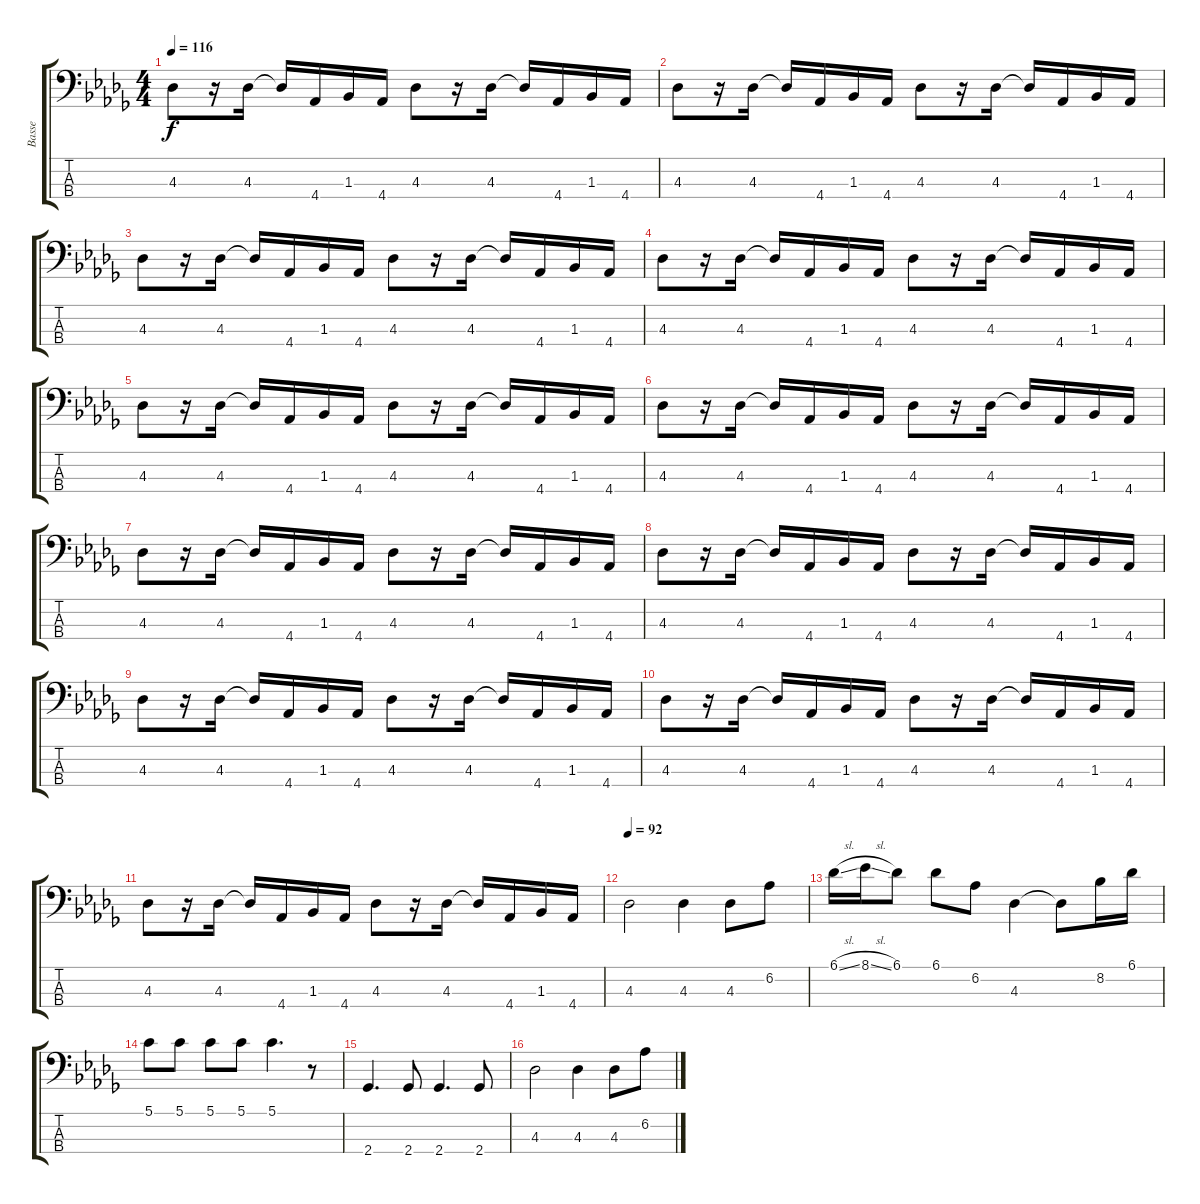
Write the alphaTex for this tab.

\track ("Basse" "Basse") {instrument electricbassfinger}
\staff {score tabs}
\tuning (G2 D2 A1 E1) {hide}
\ts (4 4)
\tempo 116
\clef f4
\ks db
4.3.8{dy f} r.16 4.3.16 4.3{t}.16 4.4.16 1.3.16 4.4.16 4.3.8 r.16 4.3.16 4.3{t}.16 4.4.16 1.3.16 4.4.16 |
4.3.8 r.16 4.3.16 4.3{t}.16 4.4.16 1.3.16 4.4.16 4.3.8 r.16 4.3.16 4.3{t}.16 4.4.16 1.3.16 4.4.16 |
4.3.8 r.16 4.3.16 4.3{t}.16 4.4.16 1.3.16 4.4.16 4.3.8 r.16 4.3.16 4.3{t}.16 4.4.16 1.3.16 4.4.16 |
4.3.8 r.16 4.3.16 4.3{t}.16 4.4.16 1.3.16 4.4.16 4.3.8 r.16 4.3.16 4.3{t}.16 4.4.16 1.3.16 4.4.16 |
4.3.8 r.16 4.3.16 4.3{t}.16 4.4.16 1.3.16 4.4.16 4.3.8 r.16 4.3.16 4.3{t}.16 4.4.16 1.3.16 4.4.16 |
4.3.8 r.16 4.3.16 4.3{t}.16 4.4.16 1.3.16 4.4.16 4.3.8 r.16 4.3.16 4.3{t}.16 4.4.16 1.3.16 4.4.16 |
4.3.8 r.16 4.3.16 4.3{t}.16 4.4.16 1.3.16 4.4.16 4.3.8 r.16 4.3.16 4.3{t}.16 4.4.16 1.3.16 4.4.16 |
4.3.8 r.16 4.3.16 4.3{t}.16 4.4.16 1.3.16 4.4.16 4.3.8 r.16 4.3.16 4.3{t}.16 4.4.16 1.3.16 4.4.16 |
4.3.8 r.16 4.3.16 4.3{t}.16 4.4.16 1.3.16 4.4.16 4.3.8 r.16 4.3.16 4.3{t}.16 4.4.16 1.3.16 4.4.16 |
4.3.8 r.16 4.3.16 4.3{t}.16 4.4.16 1.3.16 4.4.16 4.3.8 r.16 4.3.16 4.3{t}.16 4.4.16 1.3.16 4.4.16 |
4.3.8 r.16 4.3.16 4.3{t}.16 4.4.16 1.3.16 4.4.16 4.3.8 r.16 4.3.16 4.3{t}.16 4.4.16 1.3.16 4.4.16 |
\tempo 92
4.3.2{instrument electricbassfinger} 4.3.4 4.3.8 6.2.8 |
6.1{sl}.16 8.1{sl}.16 6.1.8 6.1.8 6.2.8 4.3.4 4.3{t}.8 8.2.16 6.1.16 |
5.1.8 5.1.8 5.1.8 5.1.8 5.1.4{d} r.8 |
2.4.4{d} 2.4.8 2.4.4{d} 2.4.8 |
4.3.2 4.3.4 4.3.8 6.2.8
